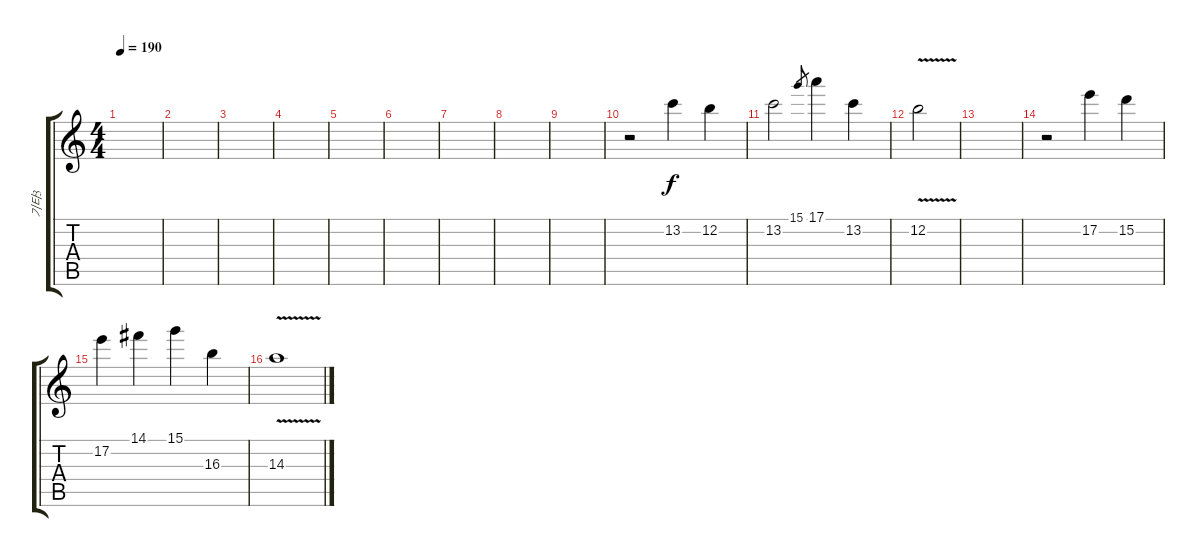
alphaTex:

\track ("기타3" "기타3") {instrument acousticguitarsteel}
\staff {score tabs}
\tuning (E4 B3 G3 D3 A2 E2) {hide}
\ts (4 4)
\tempo 190
\clef g2
\ks c
|
|
|
|
|
|
|
|
|
r.2 13.2.4 12.2.4 |
13.2.2 15.1.8{gr} 17.1.4 13.2.4 |
12.2{v}.2 |
|
r.2 17.2.4 15.2.4 |
17.2.4 14.1.4 15.1.4 16.3.4 |
14.3{v}.1
